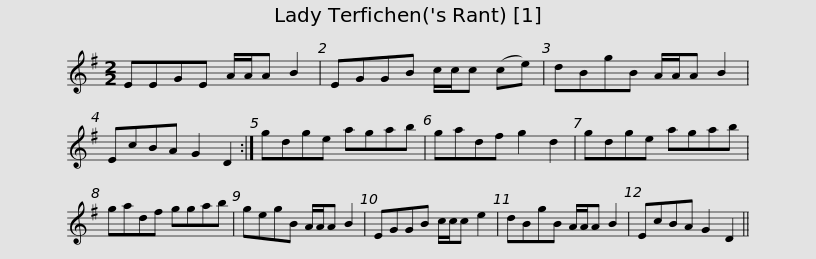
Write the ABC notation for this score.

X:1
L:1/8
M:2/2
I:linebreak $
K:G
V:1 treble
V:1
 EEGE A/A/A B2 | EGGB c/c/c (ce) | dBgB A/A/A B2 | EcBA G2 D2 :| gdge agab |$ %5
 gadf g2 d2 | gdge agab | gadf ggab | gegB A/A/A B2 | EGGB c/c/c e2 |$ %10
 dBgB A/A/A B2 | EcBA G2 D2 || %12
